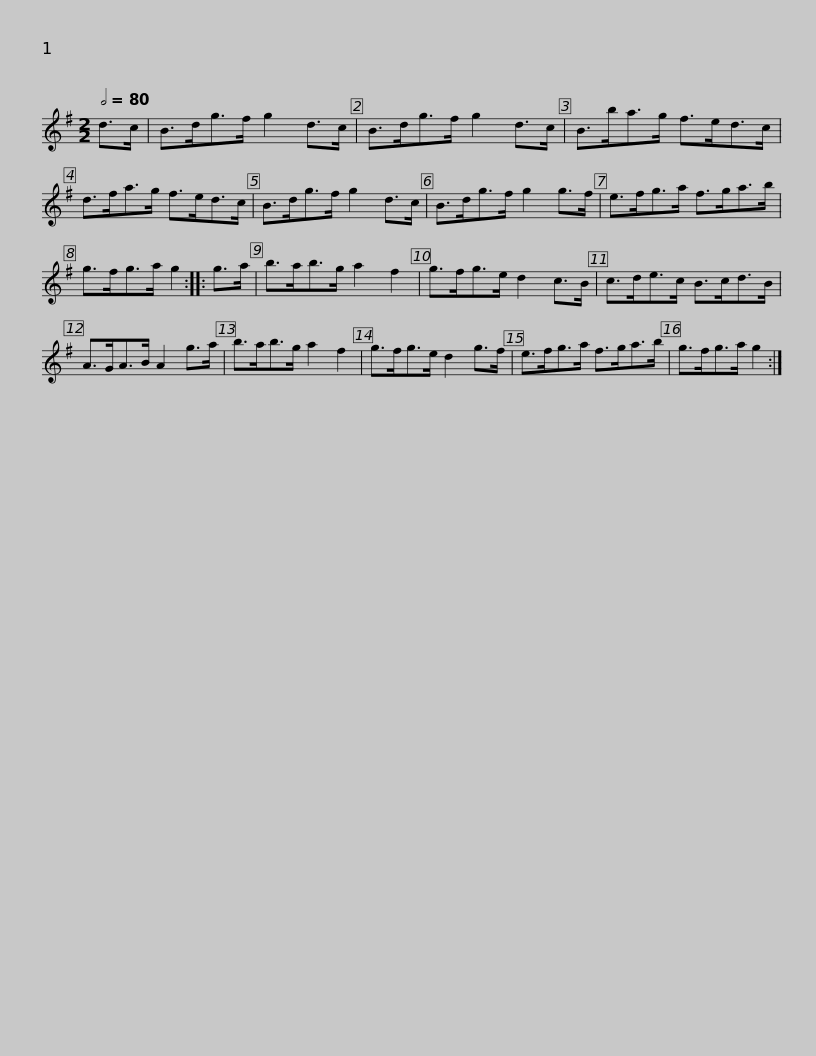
X:1
L:1/8
Q:1/2=80
M:2/2
I:linebreak $
K:G
V:1 treble
V:1
 d>c | B>dg>f g2 d>c | B>dg>f g2 d>c | B>ba>g f>ed>c | d>fa>g f>ed>c |$ %5
 B>dg>f g2 d>c | B>dg>f g2 g>f | e>fg>a f>ga>b | g>fg>a g2 :: g>a | %10
 b>ab>g a2 f2 |$ g>fg>e d2 c>B | c>de>c B>cd>B | A>GA>B A2 g>a | b>ab>g a2 f2 | %15
 g>fg>e d2 g>f |$ e>fg>a f>ga>b | g>fg>a g2 :| %18
